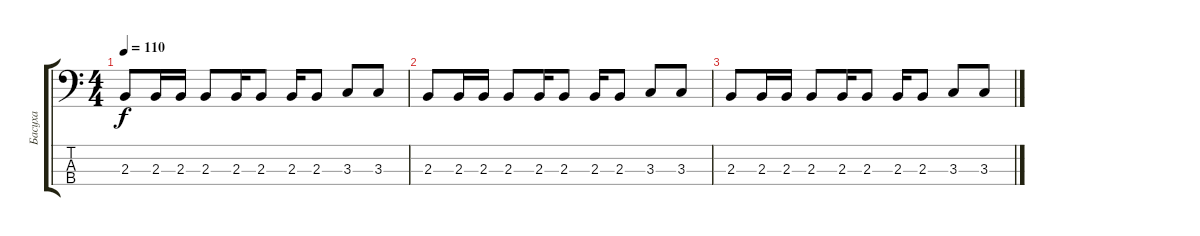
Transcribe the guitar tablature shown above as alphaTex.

\track ("Басуха" "Басуха") {instrument electricbassfinger}
\staff {score tabs}
\tuning (G2 D2 A1 E1) {hide}
\ts (4 4)
\tempo 110
\clef f4
\ks c
2.3.8{dy f} 2.3.16 2.3.16 2.3.8 2.3.16 2.3.8 2.3.16 2.3.8 3.3.8 3.3.8 |
2.3.8 2.3.16 2.3.16 2.3.8 2.3.16 2.3.8 2.3.16 2.3.8 3.3.8 3.3.8 |
2.3.8 2.3.16 2.3.16 2.3.8 2.3.16 2.3.8 2.3.16 2.3.8 3.3.8 3.3.8
